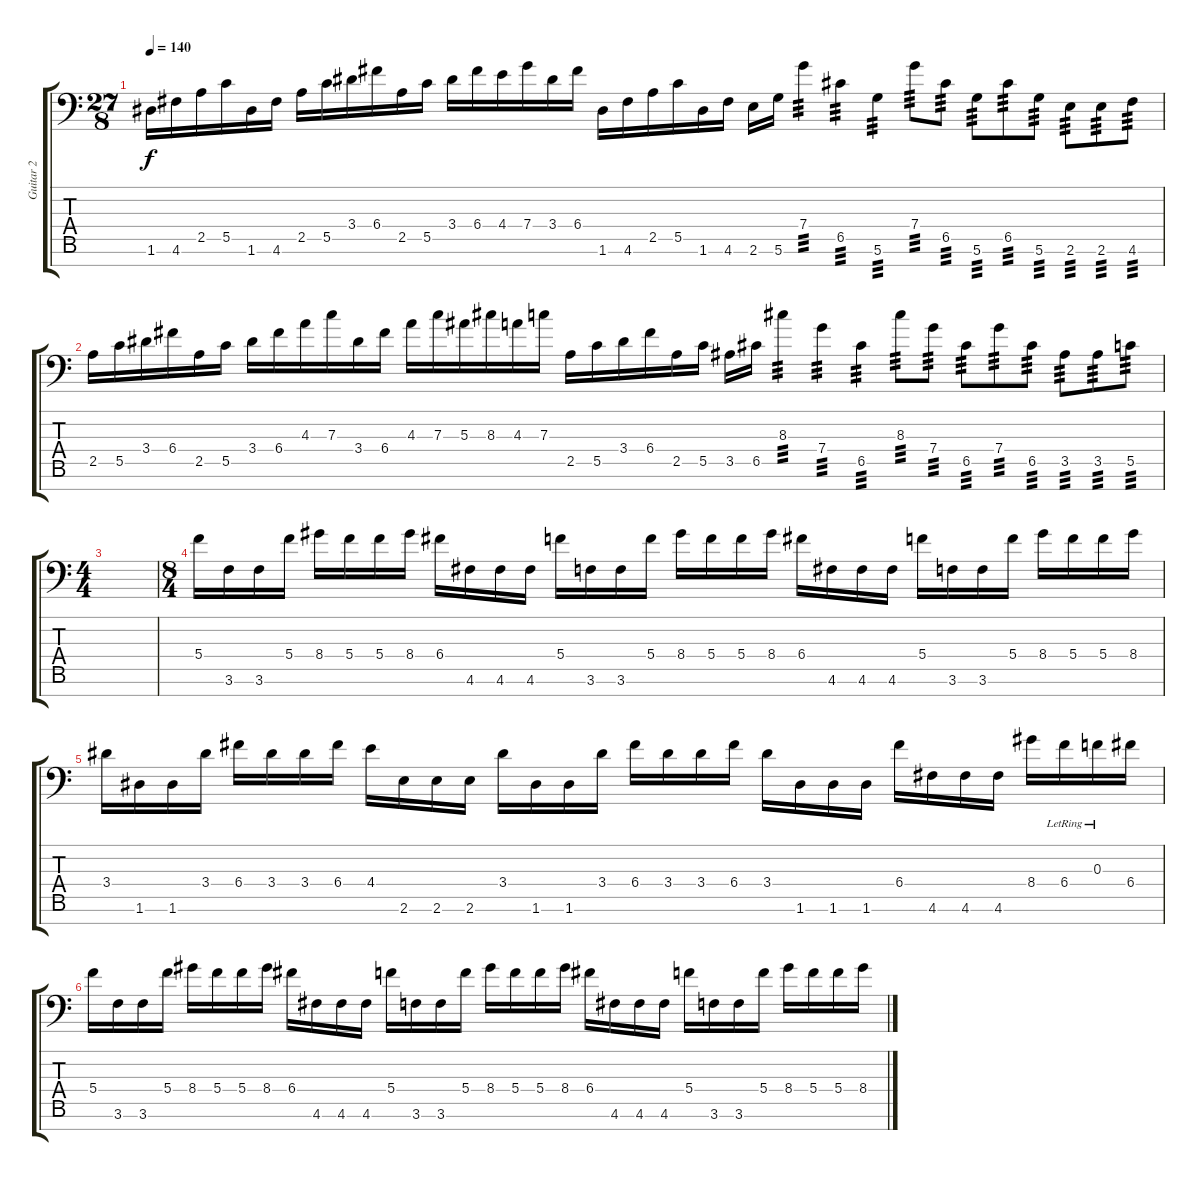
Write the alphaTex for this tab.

\track ("Guitar 2" "Guitar 2") {instrument distortionguitar}
\staff {score tabs}
\tuning (D4 A3 F3 C3 G2 D2 G1) {hide}
\ts (27 8)
\tempo 140
\clef f4
\ks c
1.6.16{dy f} 4.6.16 2.5.16 5.5.16 1.6.16 4.6.16 2.5.16 5.5.16 3.4.16 6.4.16 2.5.16 5.5.16 3.4.16 6.4.16 4.4.16 7.4.16 3.4.16 6.4.16 1.6.16 4.6.16 2.5.16 5.5.16 1.6.16 4.6.16 2.6.16 5.6.16 7.4.4{tp 3} 6.5.4{tp 3} 5.6.4{tp 3} 7.4.8{tp 3} 6.5.8{tp 3} 5.6.8{tp 3} 6.5.8{tp 3} 5.6.8{tp 3} 2.6.8{tp 3} 2.6.8{tp 3} 4.6.8{tp 3} |
2.5.16 5.5.16 3.4.16 6.4.16 2.5.16 5.5.16 3.4.16 6.4.16 4.3.16 7.3.16 3.4.16 6.4.16 4.3.16 7.3.16 5.3.16 8.3.16 4.3.16 7.3.16 2.5.16 5.5.16 3.4.16 6.4.16 2.5.16 5.5.16 3.5.16 6.5.16 8.3.4{tp 3} 7.4.4{tp 3} 6.5.4{tp 3} 8.3.8{tp 3} 7.4.8{tp 3} 6.5.8{tp 3} 7.4.8{tp 3} 6.5.8{tp 3} 3.5.8{tp 3} 3.5.8{tp 3} 5.5.8{tp 3} |
\ts (4 4)
|
\ts (8 4)
5.4.16 3.6.16 3.6.16 5.4.16 8.4.16 5.4.16 5.4.16 8.4.16 6.4.16 4.6.16 4.6.16 4.6.16 5.4.16 3.6.16 3.6.16 5.4.16 8.4.16 5.4.16 5.4.16 8.4.16 6.4.16 4.6.16 4.6.16 4.6.16 5.4.16 3.6.16 3.6.16 5.4.16 8.4.16 5.4.16 5.4.16 8.4.16 |
3.4.16 1.6.16 1.6.16 3.4.16 6.4.16 3.4.16 3.4.16 6.4.16 4.4.16 2.6.16 2.6.16 2.6.16 3.4.16 1.6.16 1.6.16 3.4.16 6.4.16 3.4.16 3.4.16 6.4.16 3.4.16 1.6.16 1.6.16 1.6.16 6.4.16 4.6.16 4.6.16 4.6.16 8.4.16 6.4{lr}.16 0.3{lr}.16 6.4.16 |
5.4.16 3.6.16 3.6.16 5.4.16 8.4.16 5.4.16 5.4.16 8.4.16 6.4.16 4.6.16 4.6.16 4.6.16 5.4.16 3.6.16 3.6.16 5.4.16 8.4.16 5.4.16 5.4.16 8.4.16 6.4.16 4.6.16 4.6.16 4.6.16 5.4.16 3.6.16 3.6.16 5.4.16 8.4.16 5.4.16 5.4.16 8.4.16
